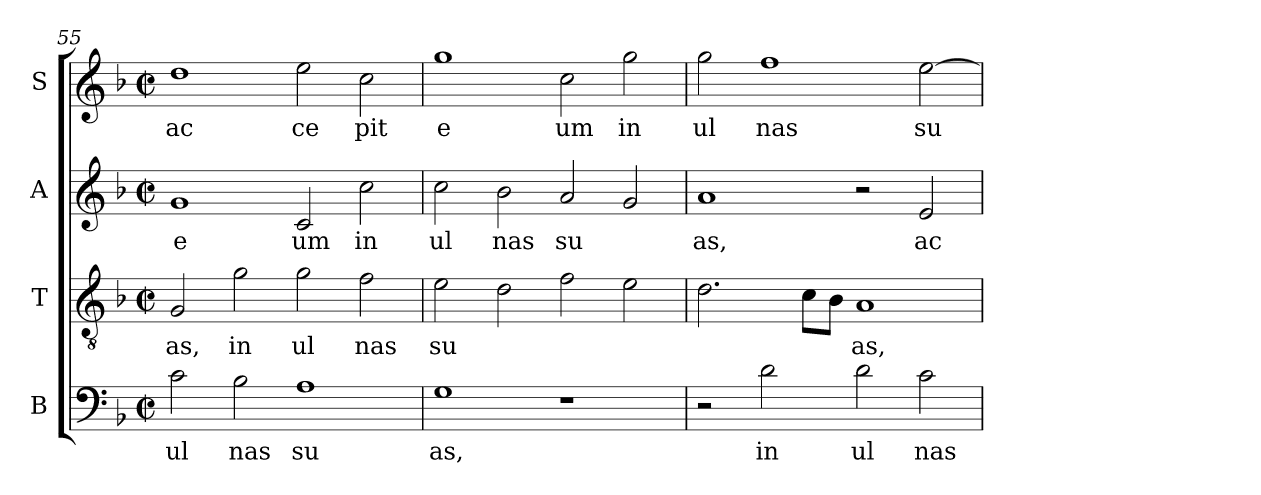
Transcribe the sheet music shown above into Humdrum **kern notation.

**kern	**text	**kern	**text	**kern	**text	**kern	**text
*part4	*part4	*part3	*part3	*part2	*part2	*part1	*part1
*staff4	*staff4	*staff3	*staff3	*staff2	*staff2	*staff1	*staff1
*I"B	*	*I"T	*	*I"A	*	*I"S	*
!!LO:LB:g=z
*clefF4	*	*clefGv2	*	*clefG2	*	*clefG2	*
*k[b-]	*	*k[b-]	*	*k[b-]	*	*k[b-]	*
*F:	*	*F:	*	*F:	*	*F:	*
*M2/2	*	*M2/2	*	*M2/2	*	*M2/2	*
*met(c|)	*	*met(c|)	*	*met(c|)	*	*met(c|)	*
=55	=55	=55	=55	=55	=55	=55	=55
!	!LO:LY:b:cj	!	!LO:LY:b:cj	!	!LO:LY:b:cj	!	!LO:LY:b:cj
2c\	ul	2G/	as,	1g	e	1dd	ac
!	!LO:LY:b:cj	!	!LO:LY:b:cj	!	!	!	!
2B-\	nas	2g\	in	.	.	.	.
!	!LO:LY:b:cj	!	!LO:LY:b:cj	!	!LO:LY:b:cj	!	!LO:LY:b:cj
1A	su	2g\	ul	2c/	um	2ee\	ce
!	!	!	!LO:LY:b:cj	!	!LO:LY:b:cj	!	!LO:LY:b:cj
.	.	2f\	nas	2cc\	in	2cc\	pit
=56	=56	=56	=56	=56	=56	=56	=56
!	!LO:LY:b:cj	!	!LO:LY:b:cj	!	!LO:LY:b:cj	!	!LO:LY:b:cj
1G	as,	2e\	su	2cc\	ul	1gg	e
!	!	!	!	!	!LO:LY:b:cj	!	!
.	.	2d\	.	2b-\	nas	.	.
!	!	!	!	!	!LO:LY:b:cj	!	!LO:LY:b:cj
1r	.	2f\	.	2a/	su	2cc\	um
!	!	!	!	!	!	!	!LO:LY:b:cj
.	.	2e\	.	2g/	.	2gg\	in
=57	=57	=57	=57	=57	=57	=57	=57
!	!	!	!	!	!LO:LY:b:cj	!	!LO:LY:b:cj
2r	.	2.d\	.	1a	as,	2gg\	ul
!	!LO:LY:b:cj	!	!	!	!	!	!LO:LY:b:cj
2d\	in	.	.	.	.	1ff	nas
.	.	8c\L	.	.	.	.	.
.	.	8B-\J	.	.	.	.	.
!	!LO:LY:b:cj	!	!LO:LY:b:cj	!	!	!	!
2d\	ul	1A	as,	2r	.	.	.
!	!LO:LY:b:cj	!	!	!	!LO:LY:b:cj	!	!LO:LY:b:cj
2c\	nas	.	.	2e/	ac	[>2ee\	su
=	=	=	=	=	=	=	=
*-	*-	*-	*-	*-	*-	*-	*-
